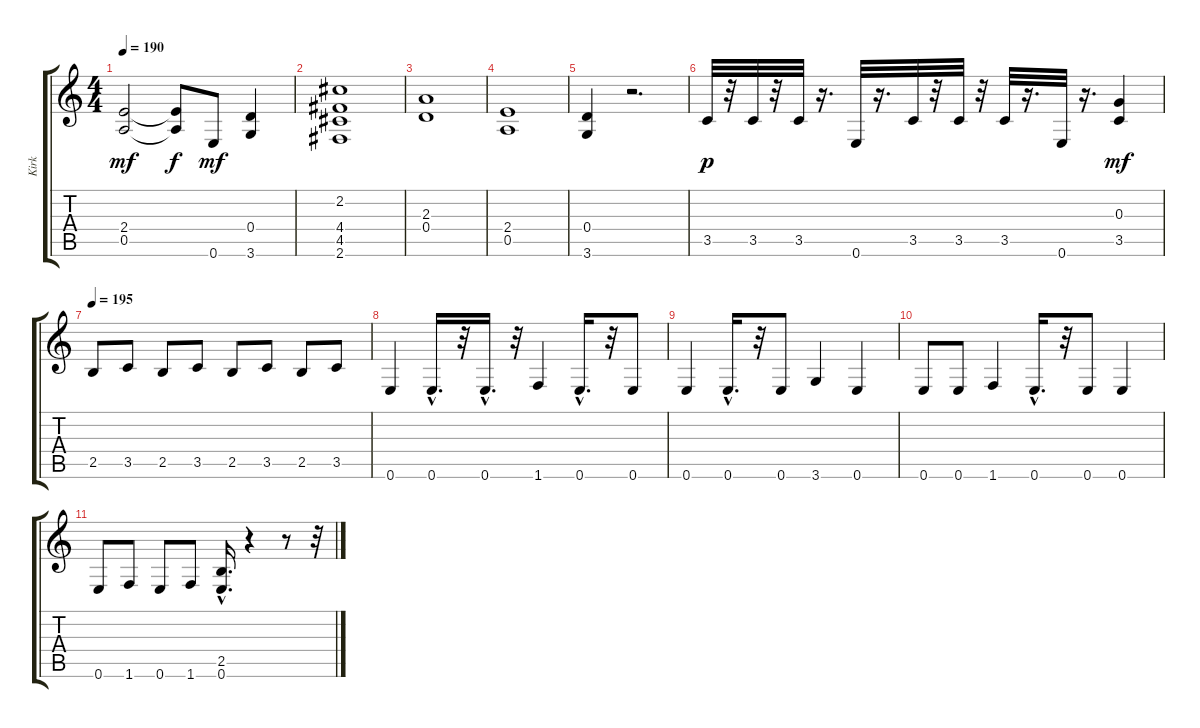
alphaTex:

\track ("Kirk" "Kirk") {instrument distortionguitar}
\staff {score tabs}
\tuning (E4 B3 G3 D3 A2 E2) {hide}
\ts (4 4)
\tempo 190
\clef g2
\ks c
(2.4 0.5).2{dy mf} (2.4{t} 0.5{t}).8{dy f} 0.6.8{dy mf} (0.4 3.6).4 |
(2.2 4.4 4.5 2.6).1 |
(2.3 0.4).1 |
(2.4 0.5).1 |
(0.4 3.6).4 r.2{d} |
3.5.32{dy p} r.32 3.5.32 r.32 3.5.32 r.16{d} 0.6.32 r.16{d} 3.5.32 r.32 3.5.32 r.32 3.5.32 r.16{d} 0.6.32 r.16{d} (0.3 3.5).4{dy mf} |
\tempo 195
2.5.8 3.5.8 2.5.8 3.5.8 2.5.8 3.5.8 2.5.8 3.5.8 |
0.6.4 0.6{hac}.16{d} r.32 0.6{hac}.16{d} r.32 1.6.4 0.6{hac}.16{d} r.32 0.6.8 |
0.6.4 0.6{hac}.16{d} r.32 0.6.8 3.6.4 0.6.4 |
0.6.8 0.6.8 1.6.4 0.6{hac}.16{d} r.32 0.6.8 0.6.4 |
0.6.8 1.6.8 0.6.8 1.6.8 (2.5{hac} 0.6{hac}).16{d} r.4 r.8 r.32
